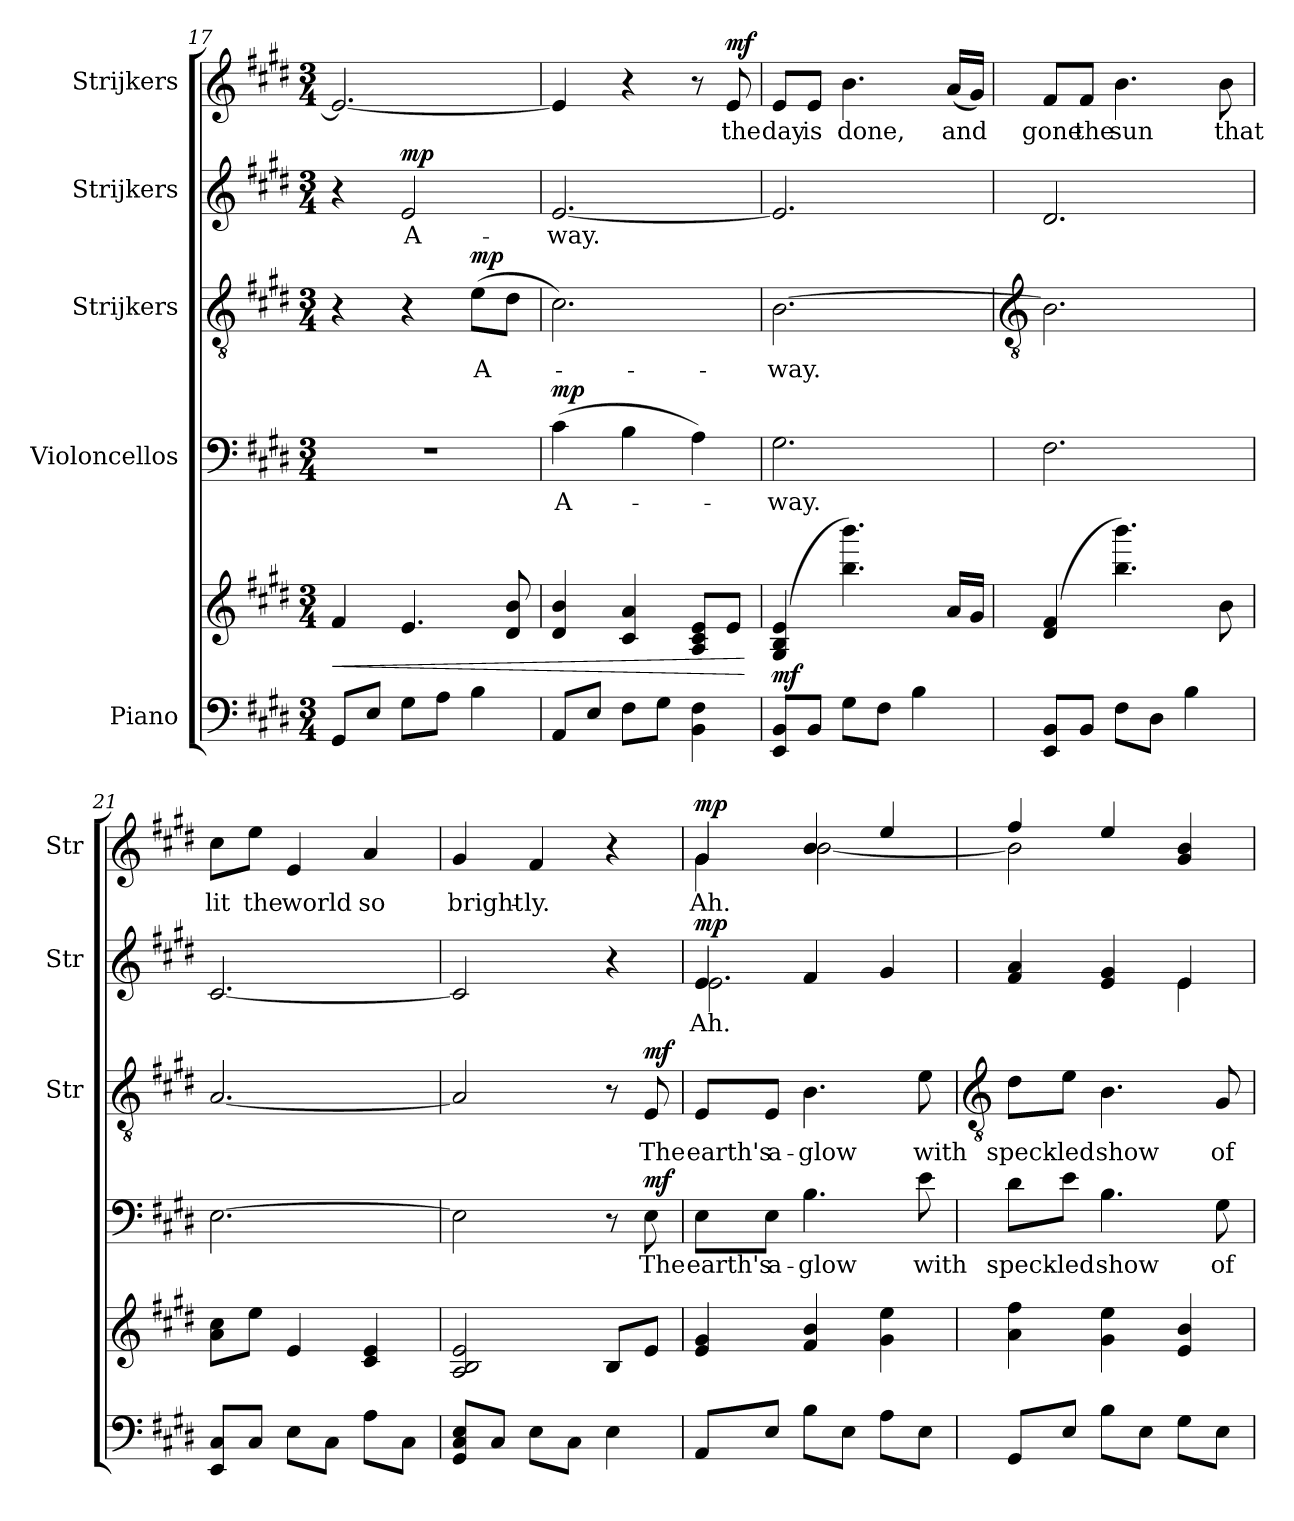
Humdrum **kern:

**kern	**kern	**dynam	**kern	**text	**dynam	**kern	**text	**dynam	**kern	**text	**dynam	**kern	**text	**dynam
*part5	*part5	*part5	*part4	*part4	*part4	*part3	*part3	*part3	*part2	*part2	*part2	*part1	*part1	*part1
*staff6	*staff5	*staff5/6	*staff4	*staff4	*staff4	*staff3	*staff3	*staff3	*staff2	*staff2	*staff2	*staff1	*staff1	*staff1
*I"Piano	*	*	*I"Violoncellos	*	*	*I"Strijkers	*	*	*I"Strijkers	*	*	*I"Strijkers	*	*
*	*	*	*	*	*	*I'Str	*	*	*I'Str	*	*	*I'Str	*	*
*clefF4	*clefG2	*	*clefF4	*	*	*clefGv2	*	*	*clefG2	*	*	*clefG2	*	*
*k[f#c#g#d#]	*k[f#c#g#d#]	*	*k[f#c#g#d#]	*	*	*k[f#c#g#d#]	*	*	*k[f#c#g#d#]	*	*	*k[f#c#g#d#]	*	*
*E:	*E:	*	*E:	*	*	*E:	*	*	*E:	*	*	*E:	*	*
*M3/4	*M3/4	*	*M3/4	*	*	*M3/4	*	*	*M3/4	*	*	*M3/4	*	*
=17	=17	=17	=17	=17	=17	=17	=17	=17	=17	=17	=17	=17	=17	=17
!	!	!LO:HP:b	!LO:N:vis=1	!	!	!	!	!	!	!	!	!	!	!
8GG#/L	4f#/	<	2.r	.	.	4r	.	.	4r	.	.	2.e/_	.	.
8E/J	.	.	.	.	.	.	.	.	.	.	.	.	.	.
!	!	!	!	!	!	!	!	!	!	!LO:LY:b	!LO:DY:a	!	!	!
8G#\L	4.e/	.	.	.	.	4r	.	.	2e/	A-	mp	.	.	.
8A\J	.	.	.	.	.	.	.	.	.	.	.	.	.	.
!	!	!	!	!	!	!	!LO:LY:b	!LO:DY:a	!	!	!	!	!	!
4B\	.	.	.	.	.	(>8e\L	A-	mp	.	.	.	.	.	.
.	8d#/ 8b/	.	.	.	.	8d#\J	.	.	.	.	.	.	.	.
=18	=18	=18	=18	=18	=18	=18	=18	=18	=18	=18	=18	=18	=18	=18
!	!	!	!	!LO:LY:b	!LO:DY:a	!	!	!	!	!LO:LY:b	!	!	!	!
8AA/L	4d#/ 4b/	.	(>4c#\	A-	mp	2.c#\)	.	.	[2.e/	-way.	.	4e/]	.	.
8E/J	.	.	.	.	.	.	.	.	.	.	.	.	.	.
8F#\L	4c#/ 4a/	.	4B\	.	.	.	.	.	.	.	.	4r	.	.
8G#\J	.	.	.	.	.	.	.	.	.	.	.	.	.	.
4BB\ 4F#\	8A/ 8c#/ 8e/L	.	4A\)	.	.	.	.	.	.	.	.	8r	.	.
!	!	!	!	!	!	!	!	!	!	!	!	!	!LO:LY:b	!LO:DY:a
.	8e/J	.	.	.	.	.	.	.	.	.	.	8e/	the	mf
.	.	[	.	.	.	.	.	.	.	.	.	.	.	.
=19	=19	=19	=19	=19	=19	=19	=19	=19	=19	=19	=19	=19	=19	=19
!	!	!LO:DY:b	!	!LO:LY:b	!	!	!LO:LY:b	!	!	!	!	!	!LO:LY:b	!
8EE/ 8BB/L	(4G#/ 4B/ 4e/	mf	2.G#\	-way.	.	[2.B\	-way.	.	2.e/]	.	.	8e/L	day	.
!	!	!	!	!	!	!	!	!	!	!	!	!	!LO:LY:b	!
8BB/J	.	.	.	.	.	.	.	.	.	.	.	8e/J	is	.
!	!	!	!	!	!	!	!	!	!	!	!	!	!LO:LY:b	!
8G#\L	4.bb\ 4.bbb\)	.	.	.	.	.	.	.	.	.	.	4.b\	done,	.
8F#\J	.	.	.	.	.	.	.	.	.	.	.	.	.	.
4B\	.	.	.	.	.	.	.	.	.	.	.	.	.	.
!	!	!	!	!	!	!	!	!	!	!	!	!	!LO:LY:b	!
.	16a/LL	.	.	.	.	.	.	.	.	.	.	(<16a/LL	and	.
.	16g#/JJ	.	.	.	.	.	.	.	.	.	.	16g#/JJ)	.	.
!!LO:LB:g=z
=20	=20	=20	=20	=20	=20	=20	=20	=20	=20	=20	=20	=20	=20	=20
*	*	*	*	*	*	*clefGv2	*	*	*	*	*	*	*	*
*	*	*	*	*	*	*	*	*	*^	*	*	*	*	*
!	!	!	!	!	!	!	!	!	!	!	!	!	!	!LO:LY:b	!
*	*	*	*	*	*	*	*	*	*	*	*	*	*^	*	*
8EE/ 8BB/L	(>4d#/ 4f#/	.	2.F#\	.	.	2.B\]	.	.	2.d#/	4ryy	.	.	8f#/L	4ryy	gone	.
!	!	!	!	!	!	!	!	!	!	!	!	!	!	!	!LO:LY:b	!
8BB/J	.	.	.	.	.	.	.	.	.	.	.	.	8f#/J	.	the	.
!	!	!	!	!	!	!	!	!	!	!	!	!	!	!	!LO:LY:b	!
8F#\L	4.bb\ 4.bbb\)	.	.	.	.	.	.	.	.	4ryy	.	.	4.b\	4ryy	sun	.
8D#\J	.	.	.	.	.	.	.	.	.	.	.	.	.	.	.	.
4B\	.	.	.	.	.	.	.	.	.	4ryy	.	.	.	4ryy	.	.
!	!	!	!	!	!	!	!	!	!	!	!	!	!	!	!LO:LY:b	!
.	8b\	.	.	.	.	.	.	.	.	.	.	.	8b\	.	that	.
=21	=21	=21	=21	=21	=21	=21	=21	=21	=21	=21	=21	=21	=21	=21	=21	=21
!	!	!	!	!	!	!	!	!	!	!	!	!	!	!	!LO:LY:b	!
8EE/ 8C#/L	8a\ 8cc#\L	.	[2.E\	.	.	[2.A/	.	.	[2.c#/	4ryy	.	.	8cc#\L	4ryy	lit	.
!	!	!	!	!	!	!	!	!	!	!	!	!	!	!	!LO:LY:b	!
8C#/J	8ee\J	.	.	.	.	.	.	.	.	.	.	.	8ee\J	.	the	.
!	!	!	!	!	!	!	!	!	!	!	!	!	!	!	!LO:LY:b	!
8E\L	4e/	.	.	.	.	.	.	.	.	4ryy	.	.	4e/	4ryy	world	.
8C#\J	.	.	.	.	.	.	.	.	.	.	.	.	.	.	.	.
!	!	!	!	!	!	!	!	!	!	!	!	!	!	!	!LO:LY:b	!
8A\L	4c#/ 4e/	.	.	.	.	.	.	.	.	4ryy	.	.	4a/	4ryy	so	.
8C#\J	.	.	.	.	.	.	.	.	.	.	.	.	.	.	.	.
=22	=22	=22	=22	=22	=22	=22	=22	=22	=22	=22	=22	=22	=22	=22	=22	=22
!	!	!	!	!	!	!	!	!	!	!	!	!	!	!	!LO:LY:b	!
8GG#/ 8C#/ 8E/L	2A/ 2B/ 2e/	.	2E\]	.	.	2A/]	.	.	2c#/]	4ryy	.	.	4g#/	4ryy	bright-	.
8C#/J	.	.	.	.	.	.	.	.	.	.	.	.	.	.	.	.
!	!	!	!	!	!	!	!	!	!	!	!	!	!	!	!LO:LY:b	!
8E\L	.	.	.	.	.	.	.	.	.	4ryy	.	.	4f#/	4ryy	-ly.	.
8C#\J	.	.	.	.	.	.	.	.	.	.	.	.	.	.	.	.
4E\	8B/L	.	8r	.	.	8r	.	.	4r	4ryy	.	.	4r	4ryy	.	.
!	!	!	!	!LO:LY:b	!LO:DY:a	!	!LO:LY:b	!LO:DY:a	!	!	!	!	!	!	!	!
.	8e/J	.	8E\	The	mf	8E/	The	mf	.	.	.	.	.	.	.	.
=23	=23	=23	=23	=23	=23	=23	=23	=23	=23	=23	=23	=23	=23	=23	=23	=23
!	!	!	!	!LO:LY:b	!	!	!LO:LY:b	!	!	!	!LO:LY:b	!LO:DY:a	!	!	!LO:LY:b	!LO:DY:a
8AA/L	4e/ 4g#/	.	8E\L	earth's	.	8E/L	earth's	.	4e/	2.e\	Ah.	mp	4g#/	4g#\	Ah.	mp
!	!	!	!	!LO:LY:b	!	!	!LO:LY:b	!	!	!	!	!	!	!	!	!
8E/J	.	.	8E\J	a-	.	8E/J	a-	.	.	.	.	.	.	.	.	.
!	!	!	!	!LO:LY:b	!	!	!LO:LY:b	!	!	!	!	!	!	!	!	!
8B\L	4f#/ 4b/	.	4.B\	-glow	.	4.B\	-glow	.	4f#/	.	.	.	4b/	[2b\	.	.
8E\J	.	.	.	.	.	.	.	.	.	.	.	.	.	.	.	.
8A\L	4g#\ 4ee\	.	.	.	.	.	.	.	4g#/	.	.	.	4ee/	.	.	.
!	!	!	!	!LO:LY:b	!	!	!LO:LY:b	!	!	!	!	!	!	!	!	!
8E\J	.	.	8e\	with	.	8e\	with	.	.	.	.	.	.	.	.	.
!!LO:LB:g=z	!!
=24	=24	=24	=24	=24	=24	=24	=24	=24	=24	=24	=24	=24	=24	=24	=24	=24
*	*	*	*	*	*	*clefGv2	*	*	*	*	*	*	*	*	*	*
!	!	!	!	!LO:LY:b	!	!	!LO:LY:b	!	!	!	!	!	!	!	!	!
*	*	*	*^	*	*	*	*	*	*	*	*	*	*	*	*	*
8GG#/L	4a\ 4ff#\	.	8d#\L	4ryy	speck-	.	8d#\L	speck-	.	4f#/ 4a/	4ryy	.	.	4ff#/	2b\]	.	.
!	!	!	!	!	!LO:LY:b	!	!	!LO:LY:b	!	!	!	!	!	!	!	!	!
8E/J	.	.	8e\J	.	-led	.	8e\J	-led	.	.	.	.	.	.	.	.	.
!	!	!	!	!	!LO:LY:b	!	!	!LO:LY:b	!	!	!	!	!	!	!	!	!
8B\L	4g#\ 4ee\	.	4.B\	4ryy	show	.	4.B\	show	.	4e/ 4g#/	4ryy	.	.	4ee/	.	.	.
8E\J	.	.	.	.	.	.	.	.	.	.	.	.	.	.	.	.	.
8G#\L	4e/ 4b/	.	.	4ryy	.	.	.	.	.	4e/	4e\	.	.	4g#/ 4b/	4ryy	.	.
!	!	!	!	!	!LO:LY:b	!	!	!LO:LY:b	!	!	!	!	!	!	!	!	!
8E\J	.	.	8G#\	.	of	.	8G#/	of	.	.	.	.	.	.	.	.	.
*	*	*	*	*	*	*	*	*	*	*v	*v	*	*	*	*	*	*
*	*	*	*v	*v	*	*	*	*	*	*	*	*	*v	*v	*	*
=	=	=	=	=	=	=	=	=	=	=	=	=	=	=
*-	*-	*-	*-	*-	*-	*-	*-	*-	*-	*-	*-	*-	*-	*-
